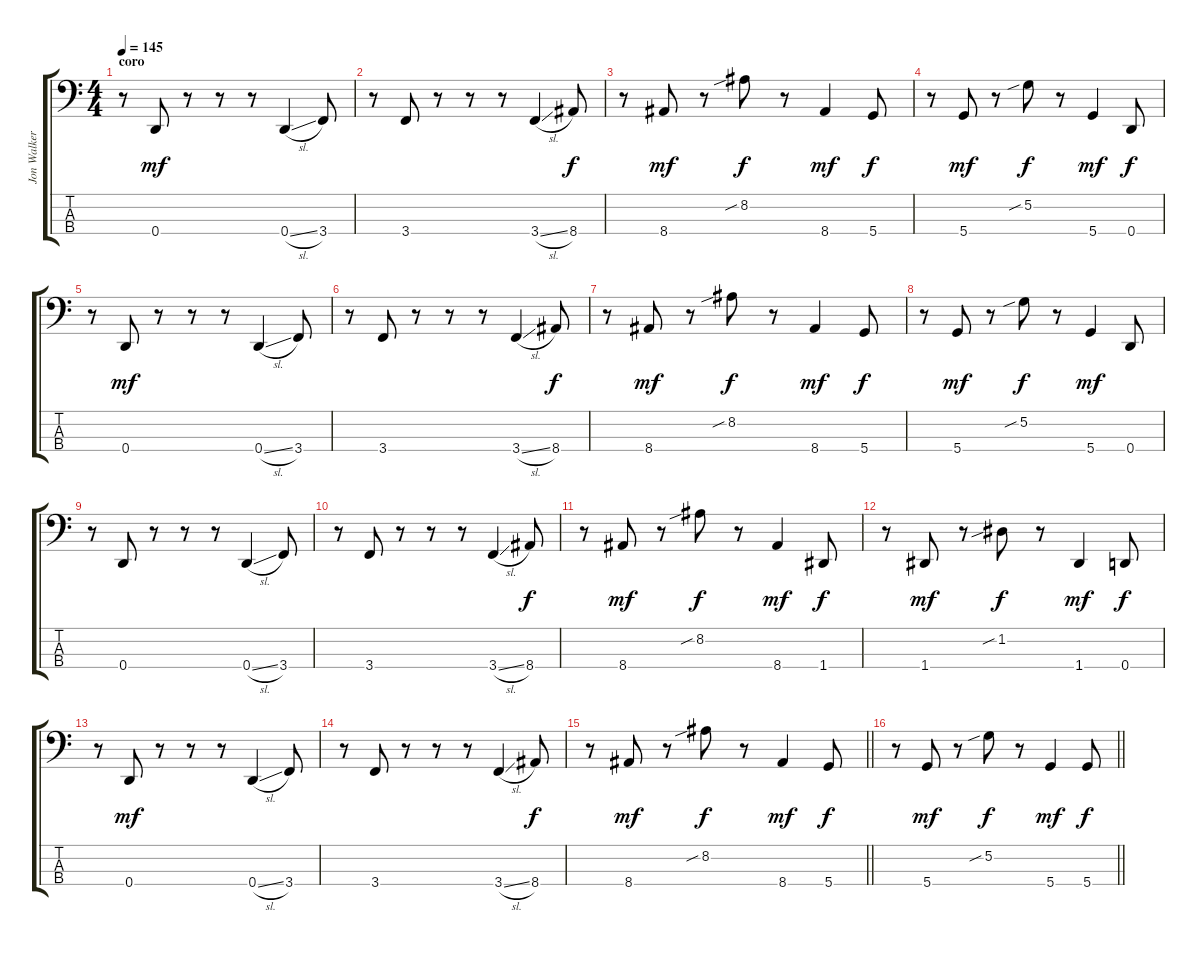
\track ("Jon Walker" "Jon Walker") {instrument electricbasspick}
\staff {score tabs}
\tuning (G2 D2 A1 D1) {hide}
\ts (4 4)
\section ("" "coro")
\tempo 145
\clef f4
\ks c
r.8{dy f} 0.4.8{dy mf} r.8 r.8 r.8 0.4{sl}.4 3.4.8 |
r.8 3.4.8 r.8 r.8 r.8 3.4{sl}.4 8.4.8{dy f} |
r.8 8.4.8{dy mf} r.8 8.2{sib}.8{dy f} r.8 8.4.4{dy mf} 5.4.8{dy f} |
r.8 5.4.8{dy mf} r.8 5.2{sib}.8{dy f} r.8 5.4.4{dy mf} 0.4.8{dy f} |
r.8 0.4.8{dy mf} r.8 r.8 r.8 0.4{sl}.4 3.4.8 |
r.8 3.4.8 r.8 r.8 r.8 3.4{sl}.4 8.4.8{dy f} |
r.8 8.4.8{dy mf} r.8 8.2{sib}.8{dy f} r.8 8.4.4{dy mf} 5.4.8{dy f} |
r.8 5.4.8{dy mf} r.8 5.2{sib}.8{dy f} r.8 5.4.4{dy mf} 0.4.8 |
r.8 0.4.8 r.8 r.8 r.8 0.4{sl}.4 3.4.8 |
r.8 3.4.8 r.8 r.8 r.8 3.4{sl}.4 8.4.8{dy f} |
r.8 8.4.8{dy mf} r.8 8.2{sib}.8{dy f} r.8 8.4.4{dy mf} 1.4.8{dy f} |
r.8 1.4.8{dy mf} r.8 1.2{sib}.8{dy f} r.8 1.4.4{dy mf} 0.4.8{dy f} |
r.8 0.4.8{dy mf} r.8 r.8 r.8 0.4{sl}.4 3.4.8 |
r.8 3.4.8 r.8 r.8 r.8 3.4{sl}.4 8.4.8{dy f} |
\barLineRight lightlight
r.8 8.4.8{dy mf} r.8 8.2{sib}.8{dy f} r.8 8.4.4{dy mf} 5.4.8{dy f} |
\barLineRight lightlight
r.8 5.4.8{dy mf} r.8 5.2{sib}.8{dy f} r.8 5.4.4{dy mf} 5.4.8{dy f}
